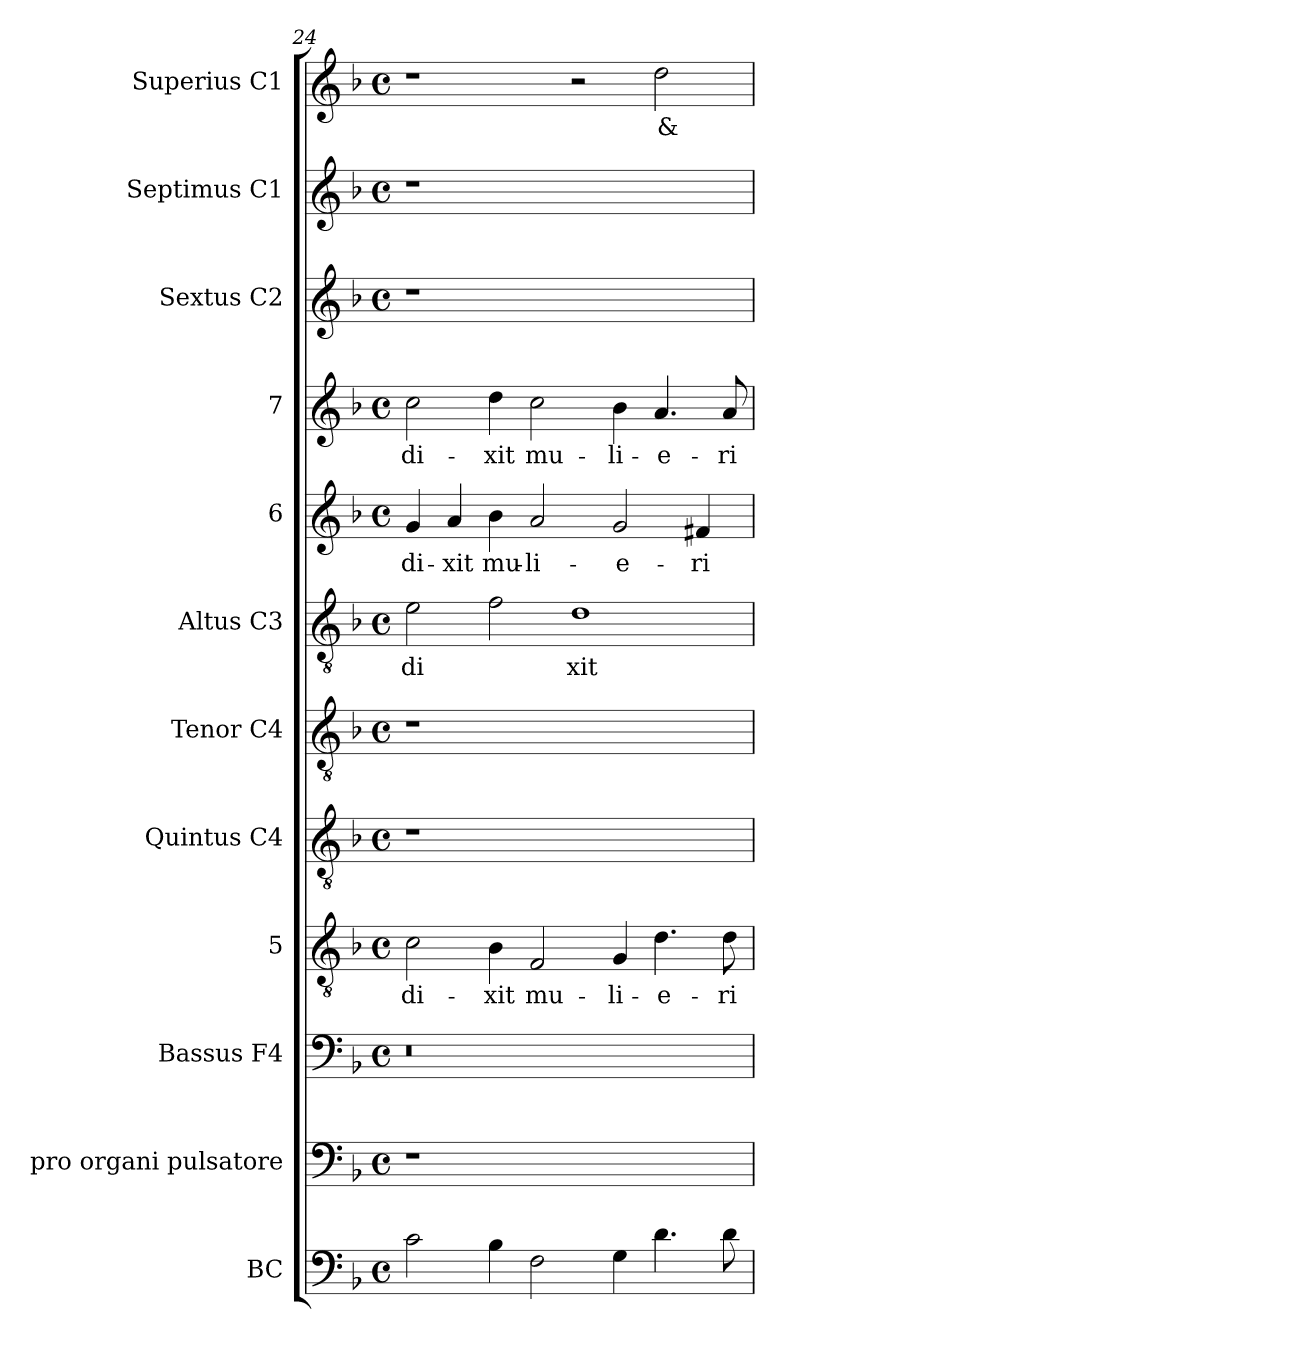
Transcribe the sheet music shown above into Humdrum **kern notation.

**kern	**text	**kern	**kern	**kern	**text	**kern	**kern	**kern	**text	**kern	**text	**kern	**text	**kern	**kern	**kern	**text
*part12	*part12	*part11	*part10	*part9	*part9	*part8	*part7	*part6	*part6	*part5	*part5	*part4	*part4	*part3	*part2	*part1	*part1
*staff12	*staff12	*staff11	*staff10	*staff9	*staff9	*staff8	*staff7	*staff6	*staff6	*staff5	*staff5	*staff4	*staff4	*staff3	*staff2	*staff1	*staff1
*I"BC	*	*I"pro organi  pulsatore	*I"Bassus  F4	*I"5	*	*I"Quintus  C4	*I"Tenor  C4	*I"Altus  C3	*	*I"6	*	*I"7	*	*I"Sextus  C2	*I"Septimus  C1	*I"Superius  C1	*
*I'BC	*	*	*I'B	*	*	*	*I'T	*I'A	*	*	*	*	*	*	*	*I'S	*
*clefF4	*	*clefF4	*clefF4	*clefGv2	*	*clefGv2	*clefGv2	*clefGv2	*	*clefG2	*	*clefG2	*	*clefG2	*clefG2	*clefG2	*
*k[b-]	*	*k[b-]	*k[b-]	*k[b-]	*	*k[b-]	*k[b-]	*k[b-]	*	*k[b-]	*	*k[b-]	*	*k[b-]	*k[b-]	*k[b-]	*
*F:	*	*F:	*F:	*F:	*	*F:	*F:	*F:	*	*F:	*	*F:	*	*F:	*F:	*F:	*
*M4/4	*	*M4/4	*M4/4	*M4/4	*	*M4/4	*M4/4	*M4/4	*	*M4/4	*	*M4/4	*	*M4/4	*M4/4	*M4/4	*
*met(c)	*	*met(c)	*met(c)	*met(c)	*	*met(c)	*met(c)	*met(c)	*	*met(c)	*	*met(c)	*	*met(c)	*met(c)	*met(c)	*
=24	=24	=24	=24	=24	=24	=24	=24	=24	=24	=24	=24	=24	=24	=24	=24	=24	=24
!	!LO:LY:a:cj	!	!	!	!LO:LY:b:cj	!	!	!	!LO:LY:b:cj	!	!LO:LY:b:cj	!	!LO:LY:b:cj	!	!	!	!
2c\	.	1r	0r	2c\	di-	1r	1r	2e\	di-	4g/	di-	2cc\	di-	1r	1r	1r	.
!	!	!	!	!	!	!	!	!	!	!	!LO:LY:b:cj	!	!	!	!	!	!
.	.	.	.	.	.	.	.	.	.	4a/	-xit	.	.	.	.	.	.
!	!LO:LY:a:cj	!	!	!	!LO:LY:b:cj	!	!	!	!LO:LY:b:cj	!	!LO:LY:b:cj	!	!LO:LY:b:cj	!	!	!	!
4B-\	.	.	.	4B-\	-xit	.	.	2f\	--	4b-\	mu-	4dd\	-xit	.	.	.	.
!	!LO:LY:a:cj	!	!	!	!LO:LY:b:cj	!	!	!	!	!	!LO:LY:b:cj	!	!LO:LY:b:cj	!	!	!	!
2F\	.	.	.	2F/	mu-	.	.	.	.	2a/	-li-	2cc\	mu-	.	.	.	.
!	!	!	!	!	!	!	!	!	!LO:LY:b:cj	!	!	!	!	!	!	!	!
.	.	1ryy	.	.	.	1ryy	1ryy	1d	-xit	.	.	.	.	1ryy	1ryy	2r	.
!	!LO:LY:a:cj	!	!	!	!LO:LY:b:cj	!	!	!	!	!	!LO:LY:b:cj	!	!LO:LY:b:cj	!	!	!	!
4G\	.	.	.	4G/	-li-	.	.	.	.	2g/	-e-	4b-\	-li-	.	.	.	.
!	!LO:LY:a:cj	!	!	!	!LO:LY:b:cj	!	!	!	!	!	!	!	!LO:LY:b:cj	!	!	!	!LO:LY:b:cj
4.d\	.	.	.	4.d\	-e-	.	.	.	.	.	.	4.a/	-e-	.	.	2dd\	&
!	!	!	!	!	!	!	!	!	!	!	!LO:LY:b:cj	!	!	!	!	!	!
.	.	.	.	.	.	.	.	.	.	4f#X/	-ri-	.	.	.	.	.	.
!	!LO:LY:a:cj	!	!	!	!LO:LY:b:cj	!	!	!	!	!	!	!	!LO:LY:b:cj	!	!	!	!
8d\	.	.	.	8d\	-ri-	.	.	.	.	.	.	8a/	-ri-	.	.	.	.
=	=	=	=	=	=	=	=	=	=	=	=	=	=	=	=	=	=
*-	*-	*-	*-	*-	*-	*-	*-	*-	*-	*-	*-	*-	*-	*-	*-	*-	*-
